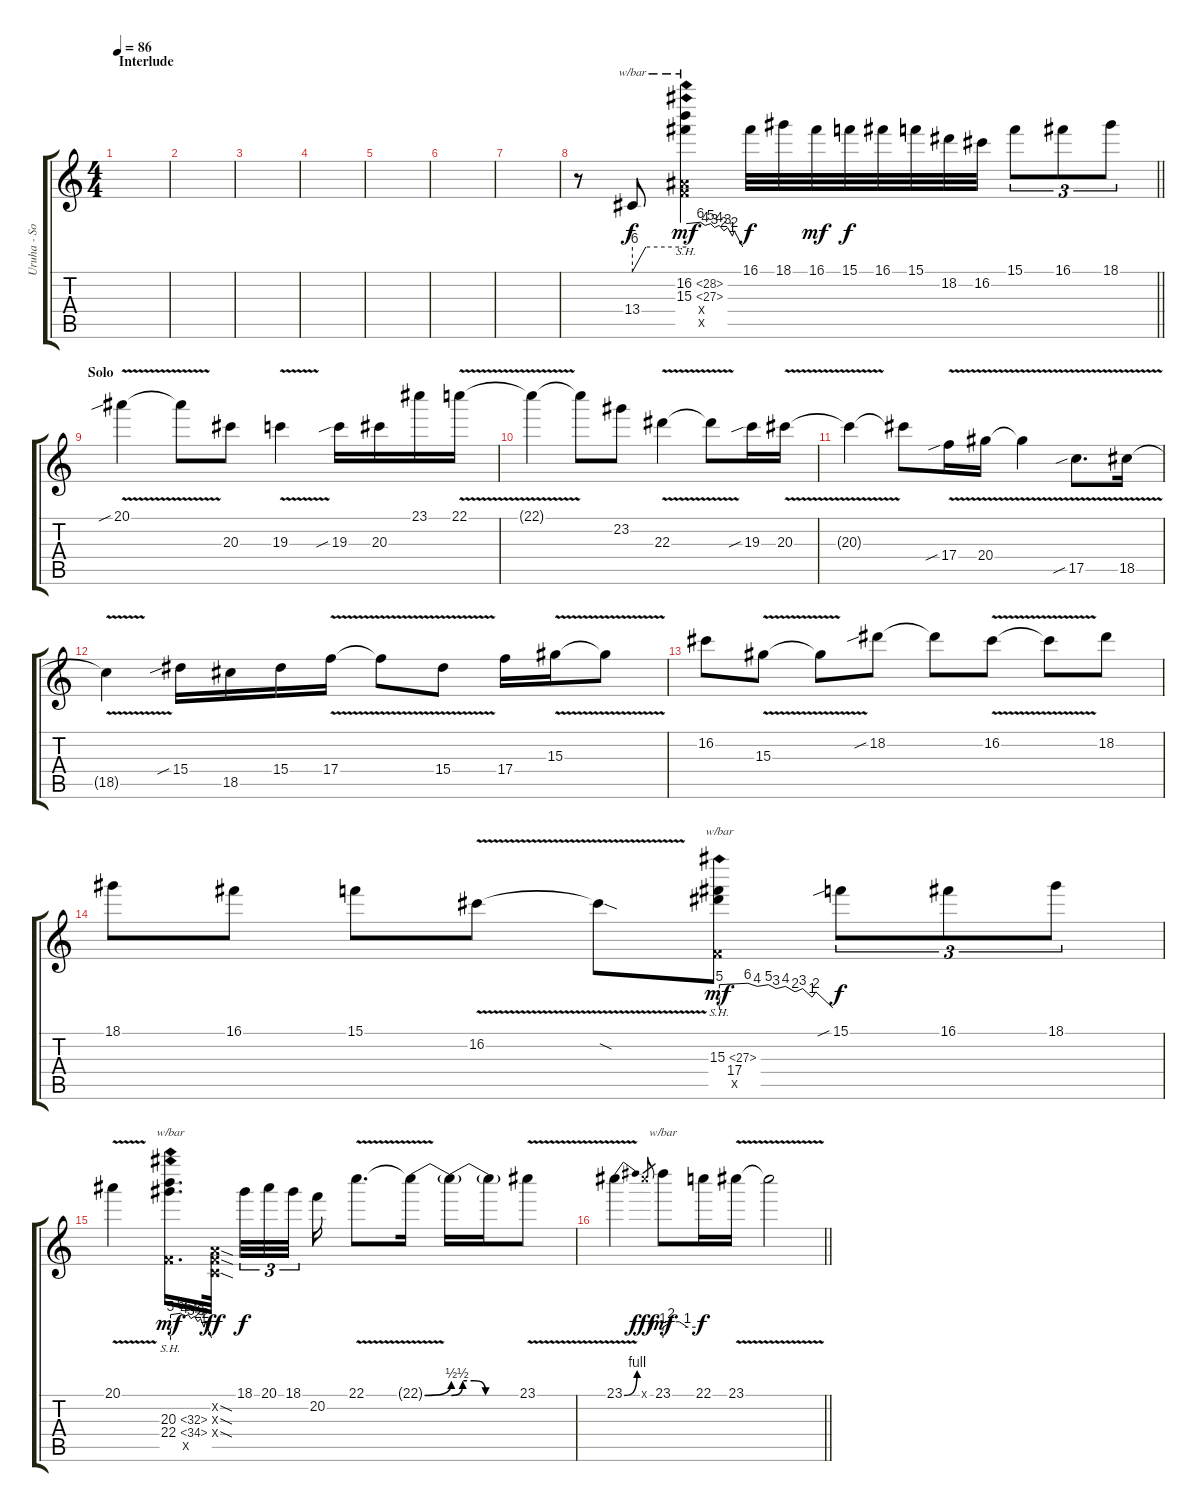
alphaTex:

\track ("Uruha - Solo Guitar 1" "Uruha - So") {instrument overdrivenguitar}
\staff {score tabs}
\tuning (D4 A3 F3 C3 G2 D2) {hide}
\ts (4 4)
\section ("" "Interlude")
\tempo 86
\clef g2
\ks c
|
|
|
|
|
|
|
\barLineRight lightlight
r.8 13.4.8{tbe (custom default 0 -24 15 0 60 0)} (16.2{sh 12} 15.3{sh 12} 0.4{x} 0.5{x}).4{tbe (custom default 0 20 15 24 20 16 26 20 30 12 35 16 40 8 44 12 49 4 51 8 60 0) dy mf} 16.1.32{dy f} 18.1.32 16.1.32{dy mf} 15.1.32{dy f} 16.1.32 15.1.32 18.2.32 16.2.32 15.1.8{tu (3 2)} 16.1.8{tu (3 2)} 18.1.8{tu (3 2)} |
\section ("" "Solo")
20.1{v sib}.4 20.1{t}.8 20.3.8 19.3{v}.4 19.3{sib}.16 20.3.16 23.1.16 22.1{v}.16 |
22.1{t}.4 22.1{t}.8 23.2.8 22.3{v}.4 22.3{t}.8 19.3{sib}.16 20.3{v}.16 |
20.3{t}.4 20.3{t}.8 17.4{v sib}.16 20.4{v}.16 20.4{t}.4 17.5{v sib}.8{d} 18.5{v}.16 |
18.5{t}.4 15.4{sib}.16 18.5.16 15.4.16 17.4{v}.16 17.4{t}.8 15.4{v}.8 17.4.16 15.3{v}.16 15.3{t}.8 |
16.2.8 15.3{v}.8 15.3{t}.8 18.2{sib}.8 18.2{t}.8 16.2{v}.8 16.2{t}.8 18.2.8 |
18.1.8 16.1.8 15.1.8 16.2{v}.8 16.2{sod t}.8 (15.3{sh 12} 17.4 0.5{x}).8{tbe (custom default 0 20 15 24 20 16 26 20 30 12 35 16 40 8 44 12 49 4 51 8 60 0) dy mf} 15.1{sib}.8{tu (3 2) dy f} 16.1.8{tu (3 2)} 18.1.8{tu (3 2)} |
20.1{v}.4 (20.3{sh 12} 22.4{sh 12} 0.5{x}).16{d tbe (custom default 0 20 15 24 20 16 26 20 30 12 35 16 40 8 44 12 49 4 51 8 60 0) dy mf} (0.2{sod x} 0.3{sod x} 0.4{sod x}).32{dy ff beam splitsecondary} 18.1.32{tu (3 2) dy f} 20.1.32{tu (3 2)} 18.1.32{tu (3 2) beam splitsecondary} 20.2.16 22.1{v}.8{d} 22.1{be (bend 0 0 60 2) t}.16 22.1{be (custom 0 0 10 2 20 2 30 0 60 0) t}.16 22.1{t}.16 23.1{v}.8 |
\barLineRight lightlight
23.1{be (bend 0 0 60 4) v}.4 23.1{x}.8{gr dy fff} 23.1.8{tbe (custom default 0 4 15 8 30 8 45 4 60 4) dy mf} 22.1.16{dy f} 23.1{v}.16 23.1{t}.2
